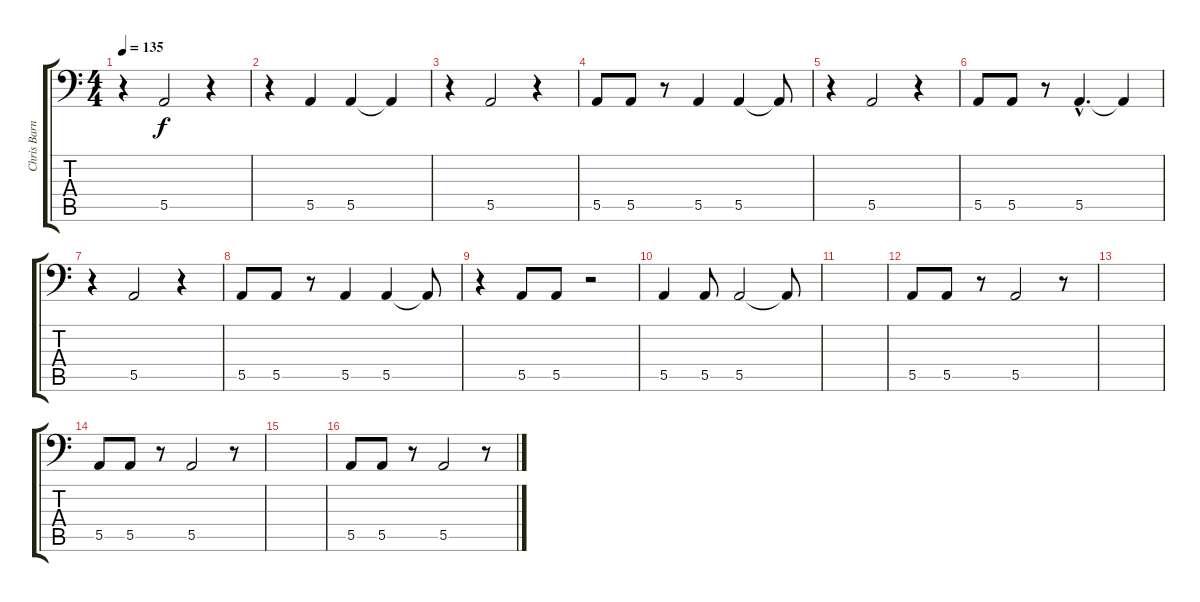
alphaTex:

\track ("Chris Barnes (Vocals)" "Chris Barn") {instrument lead8bassandlead}
\staff {score tabs}
\tuning (B3 Gb3 D3 A2 E2 A1) {hide}
\ts (4 4)
\tempo 135
\clef f4
\ks c
r.4{dy f} 5.5.2 r.4 |
r.4 5.5.4 5.5.4 5.5{t}.4 |
r.4 5.5.2 r.4 |
5.5.8 5.5.8 r.8 5.5.4 5.5.4 5.5{t}.8 |
r.4 5.5.2 r.4 |
5.5.8 5.5.8 r.8 5.5{hac}.4{d} 5.5{t}.4 |
r.4 5.5.2 r.4 |
5.5.8 5.5.8 r.8 5.5.4 5.5.4 5.5{t}.8 |
r.4 5.5.8 5.5.8 r.2 |
5.5.4 5.5.8 5.5.2 5.5{t}.8 |
|
5.5.8 5.5.8 r.8 5.5.2 r.8 |
|
5.5.8 5.5.8 r.8 5.5.2 r.8 |
|
5.5.8 5.5.8 r.8 5.5.2 r.8
